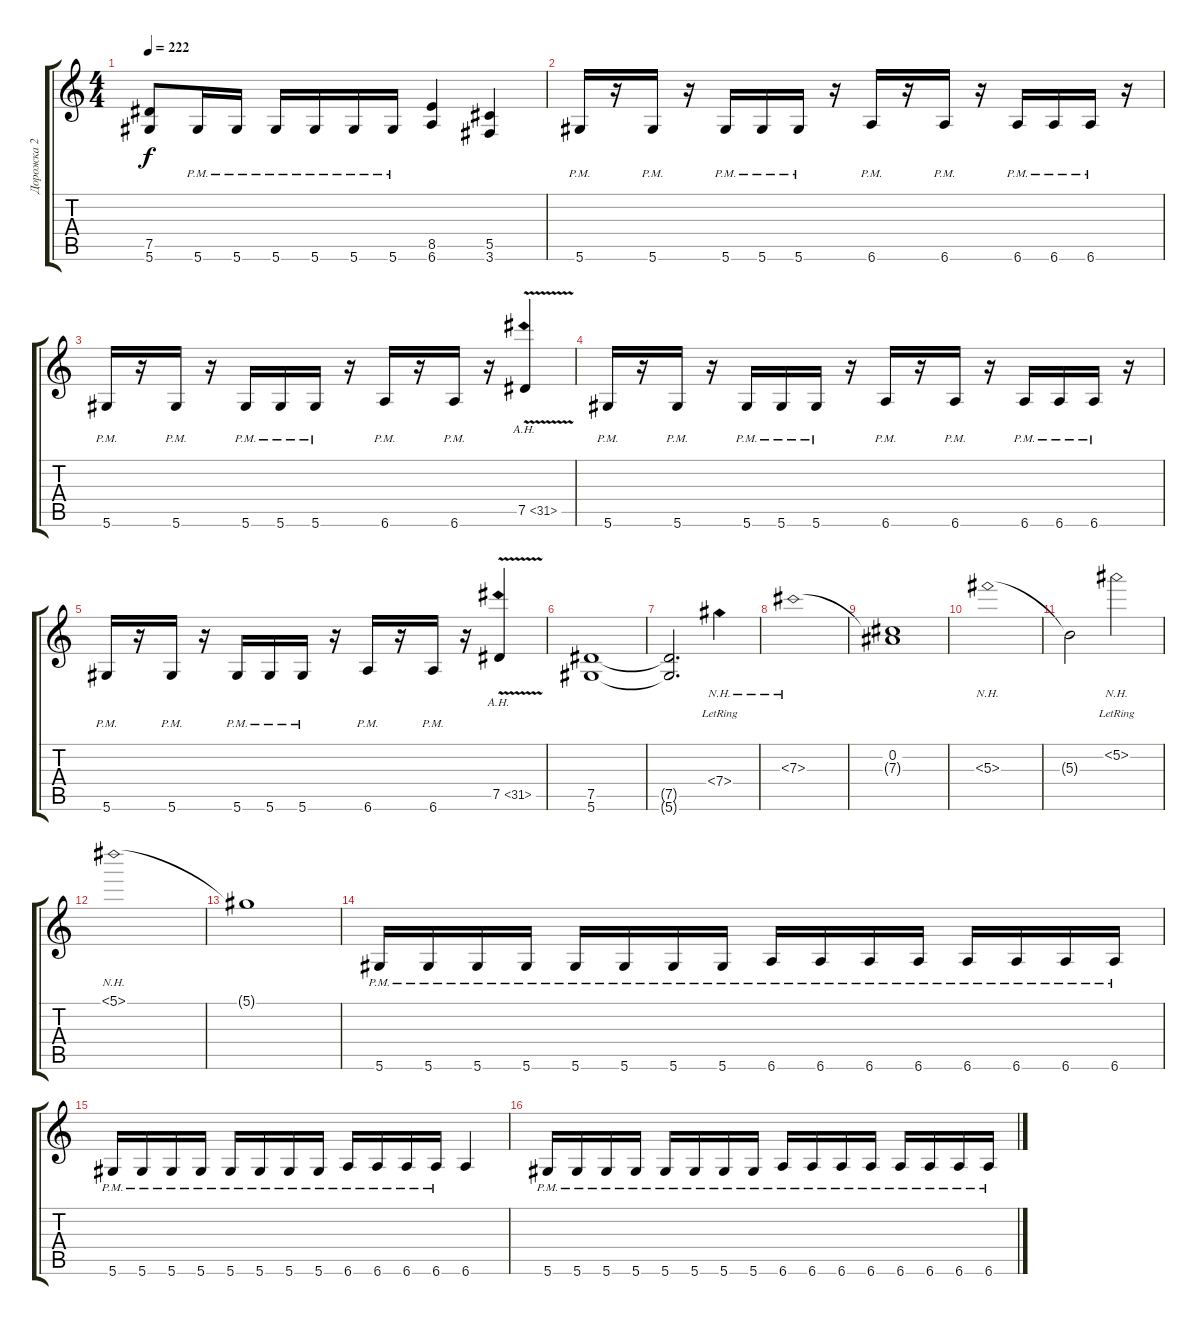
\track ("Дорожка 2" "Дорожка 2") {instrument distortionguitar}
\staff {score tabs}
\tuning (Eb4 Bb3 Gb3 Db3 Ab2 Eb2) {hide}
\ts (4 4)
\tempo 222
\clef g2
\ks c
(7.5 5.6).8{dy f} 5.6{pm}.16 5.6{pm}.16 5.6{pm}.16 5.6{pm}.16 5.6{pm}.16 5.6{pm}.16 (8.5 6.6).4 (5.5 3.6).4 |
5.6{pm}.16 r.16 5.6{pm}.16 r.16 5.6{pm}.16 5.6{pm}.16 5.6{pm}.16 r.16 6.6{pm}.16 r.16 6.6{pm}.16 r.16 6.6{pm}.16 6.6{pm}.16 6.6{pm}.16 r.16 |
5.6{pm}.16 r.16 5.6{pm}.16 r.16 5.6{pm}.16 5.6{pm}.16 5.6{pm}.16 r.16 6.6{pm}.16 r.16 6.6{pm}.16 r.16 7.5{ah 24 v}.4 |
5.6{pm}.16 r.16 5.6{pm}.16 r.16 5.6{pm}.16 5.6{pm}.16 5.6{pm}.16 r.16 6.6{pm}.16 r.16 6.6{pm}.16 r.16 6.6{pm}.16 6.6{pm}.16 6.6{pm}.16 r.16 |
5.6{pm}.16 r.16 5.6{pm}.16 r.16 5.6{pm}.16 5.6{pm}.16 5.6{pm}.16 r.16 6.6{pm}.16 r.16 6.6{pm}.16 r.16 7.5{ah 24 v}.4 |
(7.5 5.6).1 |
(7.5{t} 5.6{t}).2{d} 7.4{nh lr}.4 |
7.3{nh}.1 |
(0.2 7.3{t}).1 |
5.3{nh}.1 |
5.3{t}.2 5.2{nh lr}.2 |
5.1{nh}.1 |
5.1{t}.1 |
5.6{pm}.16 5.6{pm}.16 5.6{pm}.16 5.6{pm}.16 5.6{pm}.16 5.6{pm}.16 5.6{pm}.16 5.6{pm}.16 6.6{pm}.16 6.6{pm}.16 6.6{pm}.16 6.6{pm}.16 6.6{pm}.16 6.6{pm}.16 6.6{pm}.16 6.6{pm}.16 |
5.6{pm}.16 5.6{pm}.16 5.6{pm}.16 5.6{pm}.16 5.6{pm}.16 5.6{pm}.16 5.6{pm}.16 5.6{pm}.16 6.6{pm}.16 6.6{pm}.16 6.6{pm}.16 6.6{pm}.16 6.6.4 |
5.6{pm}.16 5.6{pm}.16 5.6{pm}.16 5.6{pm}.16 5.6{pm}.16 5.6{pm}.16 5.6{pm}.16 5.6{pm}.16 6.6{pm}.16 6.6{pm}.16 6.6{pm}.16 6.6{pm}.16 6.6{pm}.16 6.6{pm}.16 6.6{pm}.16 6.6{pm}.16
